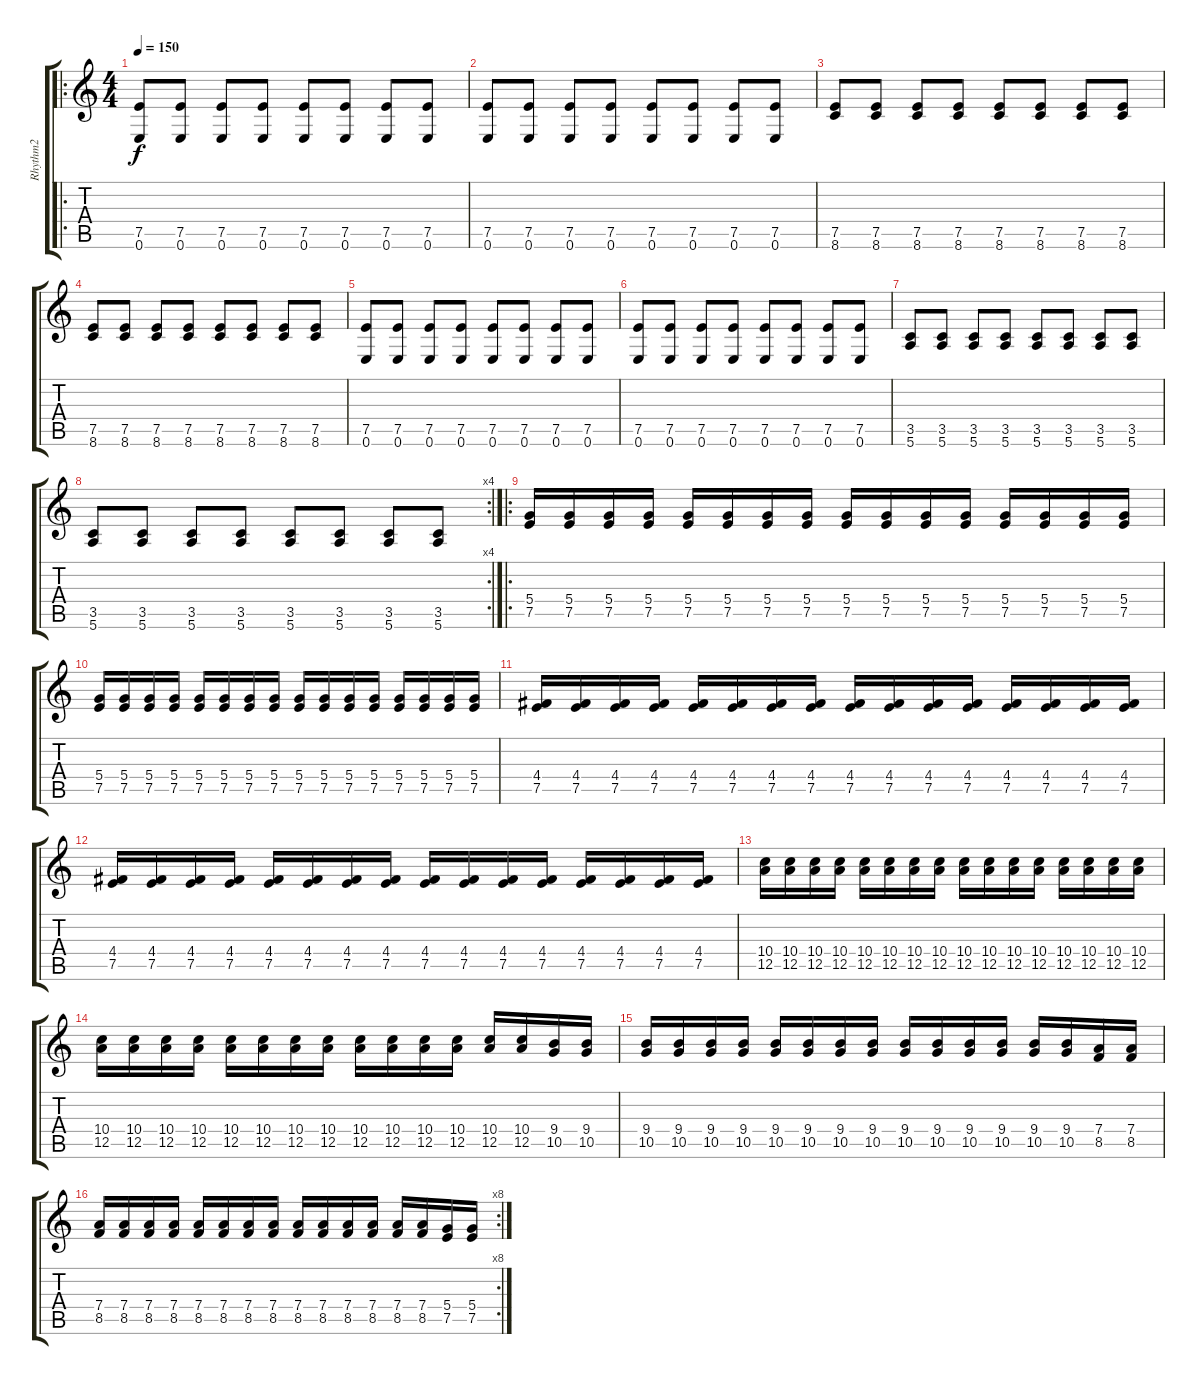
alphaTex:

\track ("Rhythm2" "Rhythm2") {instrument distortionguitar}
\staff {score tabs}
\tuning (E4 B3 G3 D3 A2 E2) {hide}
\ro
\ts (4 4)
\tempo 150
\clef g2
\ks c
(7.5 0.6).8{dy f} (7.5 0.6).8 (7.5 0.6).8 (7.5 0.6).8 (7.5 0.6).8 (7.5 0.6).8 (7.5 0.6).8 (7.5 0.6).8 |
(7.5 0.6).8 (7.5 0.6).8 (7.5 0.6).8 (7.5 0.6).8 (7.5 0.6).8 (7.5 0.6).8 (7.5 0.6).8 (7.5 0.6).8 |
(7.5 8.6).8 (7.5 8.6).8 (7.5 8.6).8 (7.5 8.6).8 (7.5 8.6).8 (7.5 8.6).8 (7.5 8.6).8 (7.5 8.6).8 |
(7.5 8.6).8 (7.5 8.6).8 (7.5 8.6).8 (7.5 8.6).8 (7.5 8.6).8 (7.5 8.6).8 (7.5 8.6).8 (7.5 8.6).8 |
(7.5 0.6).8 (7.5 0.6).8 (7.5 0.6).8 (7.5 0.6).8 (7.5 0.6).8 (7.5 0.6).8 (7.5 0.6).8 (7.5 0.6).8 |
(7.5 0.6).8 (7.5 0.6).8 (7.5 0.6).8 (7.5 0.6).8 (7.5 0.6).8 (7.5 0.6).8 (7.5 0.6).8 (7.5 0.6).8 |
(3.5 5.6).8 (3.5 5.6).8 (3.5 5.6).8 (3.5 5.6).8 (3.5 5.6).8 (3.5 5.6).8 (3.5 5.6).8 (3.5 5.6).8 |
\rc 4
(3.5 5.6).8 (3.5 5.6).8 (3.5 5.6).8 (3.5 5.6).8 (3.5 5.6).8 (3.5 5.6).8 (3.5 5.6).8 (3.5 5.6).8 |
\ro
(5.4 7.5).16 (5.4 7.5).16 (5.4 7.5).16 (5.4 7.5).16 (5.4 7.5).16 (5.4 7.5).16 (5.4 7.5).16 (5.4 7.5).16 (5.4 7.5).16 (5.4 7.5).16 (5.4 7.5).16 (5.4 7.5).16 (5.4 7.5).16 (5.4 7.5).16 (5.4 7.5).16 (5.4 7.5).16 |
(5.4 7.5).16 (5.4 7.5).16 (5.4 7.5).16 (5.4 7.5).16 (5.4 7.5).16 (5.4 7.5).16 (5.4 7.5).16 (5.4 7.5).16 (5.4 7.5).16 (5.4 7.5).16 (5.4 7.5).16 (5.4 7.5).16 (5.4 7.5).16 (5.4 7.5).16 (5.4 7.5).16 (5.4 7.5).16 |
(4.4 7.5).16 (4.4 7.5).16 (4.4 7.5).16 (4.4 7.5).16 (4.4 7.5).16 (4.4 7.5).16 (4.4 7.5).16 (4.4 7.5).16 (4.4 7.5).16 (4.4 7.5).16 (4.4 7.5).16 (4.4 7.5).16 (4.4 7.5).16 (4.4 7.5).16 (4.4 7.5).16 (4.4 7.5).16 |
(4.4 7.5).16 (4.4 7.5).16 (4.4 7.5).16 (4.4 7.5).16 (4.4 7.5).16 (4.4 7.5).16 (4.4 7.5).16 (4.4 7.5).16 (4.4 7.5).16 (4.4 7.5).16 (4.4 7.5).16 (4.4 7.5).16 (4.4 7.5).16 (4.4 7.5).16 (4.4 7.5).16 (4.4 7.5).16 |
(10.4 12.5).16 (10.4 12.5).16 (10.4 12.5).16 (10.4 12.5).16 (10.4 12.5).16 (10.4 12.5).16 (10.4 12.5).16 (10.4 12.5).16 (10.4 12.5).16 (10.4 12.5).16 (10.4 12.5).16 (10.4 12.5).16 (10.4 12.5).16 (10.4 12.5).16 (10.4 12.5).16 (10.4 12.5).16 |
(10.4 12.5).16 (10.4 12.5).16 (10.4 12.5).16 (10.4 12.5).16 (10.4 12.5).16 (10.4 12.5).16 (10.4 12.5).16 (10.4 12.5).16 (10.4 12.5).16 (10.4 12.5).16 (10.4 12.5).16 (10.4 12.5).16 (10.4 12.5).16 (10.4 12.5).16 (9.4 10.5).16 (9.4 10.5).16 |
(9.4 10.5).16 (9.4 10.5).16 (9.4 10.5).16 (9.4 10.5).16 (9.4 10.5).16 (9.4 10.5).16 (9.4 10.5).16 (9.4 10.5).16 (9.4 10.5).16 (9.4 10.5).16 (9.4 10.5).16 (9.4 10.5).16 (9.4 10.5).16 (9.4 10.5).16 (7.4 8.5).16 (7.4 8.5).16 |
\rc 8
(7.4 8.5).16 (7.4 8.5).16 (7.4 8.5).16 (7.4 8.5).16 (7.4 8.5).16 (7.4 8.5).16 (7.4 8.5).16 (7.4 8.5).16 (7.4 8.5).16 (7.4 8.5).16 (7.4 8.5).16 (7.4 8.5).16 (7.4 8.5).16 (7.4 8.5).16 (5.4 7.5).16 (5.4 7.5).16
